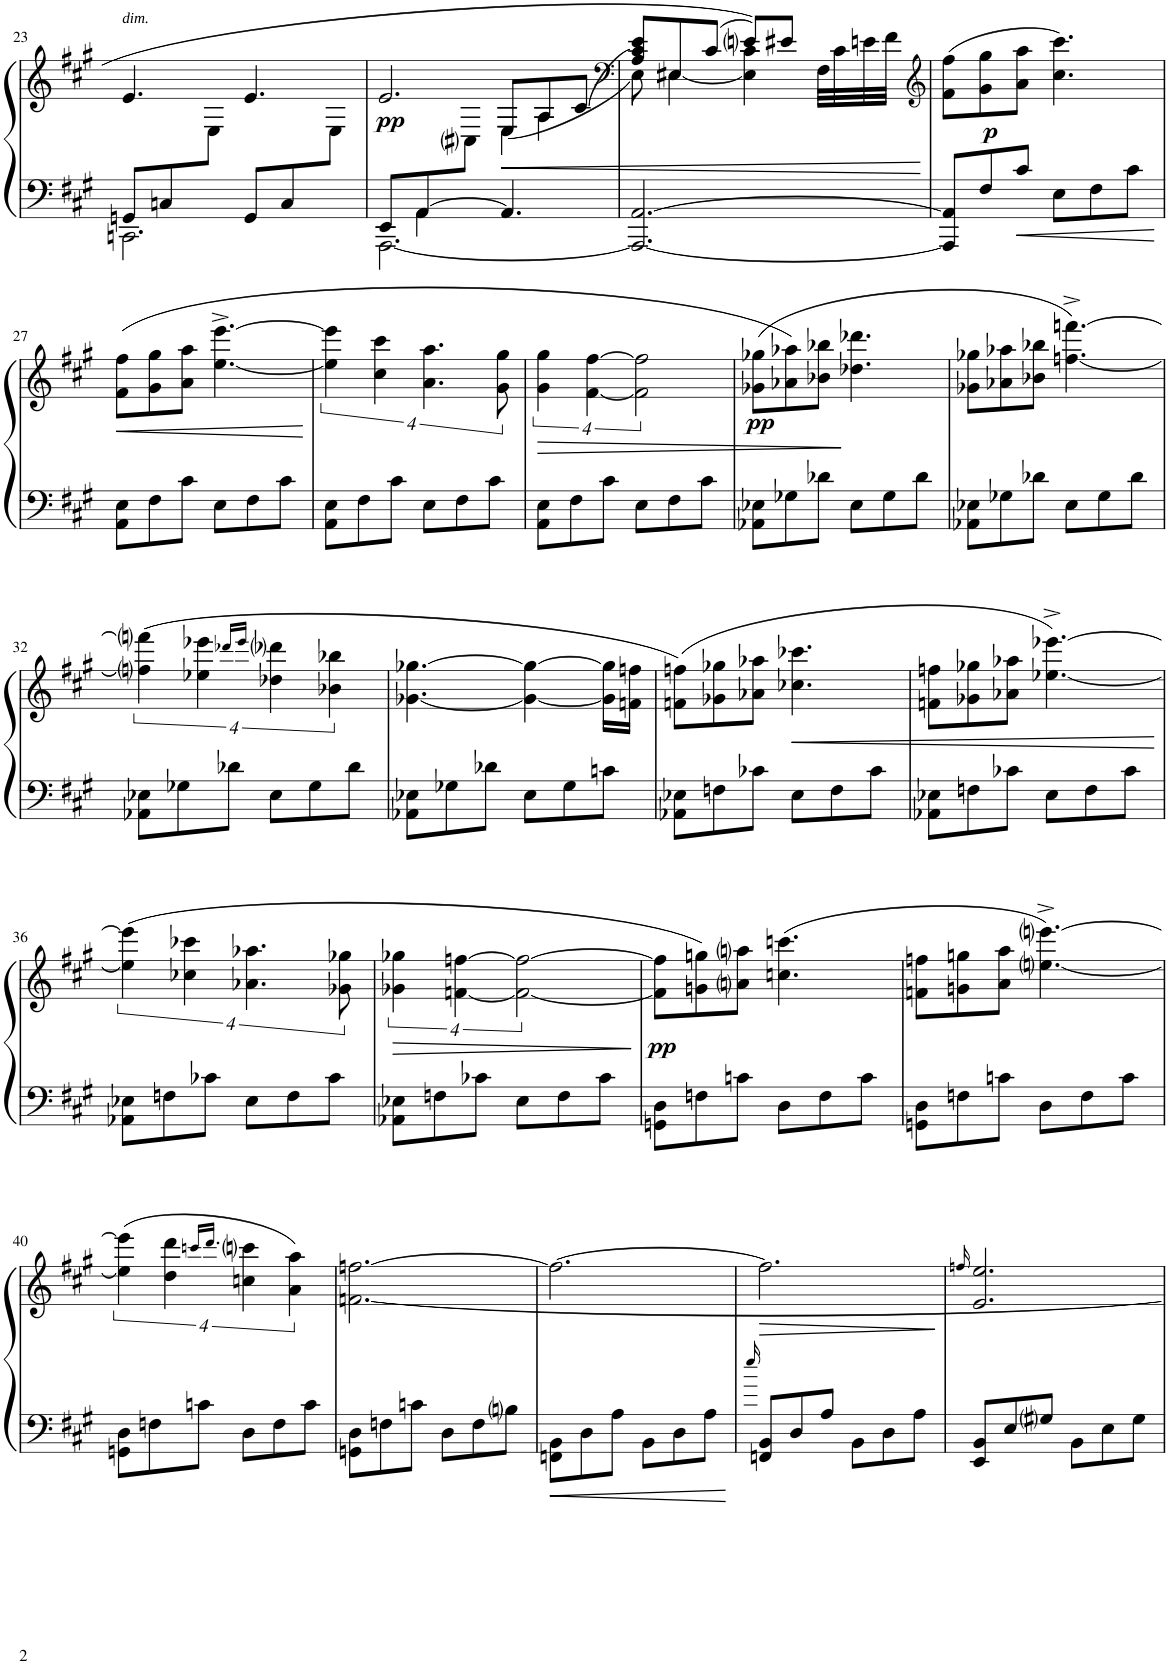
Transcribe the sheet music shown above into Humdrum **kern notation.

**kern	**kern	**dynam
*part1	*part1	*part1
*staff2	*staff1	*staff1/2
*I"Midi_1	*	*
!!LO:PB:g=z
*clefF4	*clefG2	*
*k[f#c#g#]	*k[f#c#g#]	*
*A:	*A:	*
*M6/8	*M6/8	*
=23	=23	=23
*^	*^	*
*	*^	*	*^	*
*	*	*	*	*	*^	*
!	!	!	!LO:TX:a:i:t=dim.	!	!	!	!
8GGn/L	2.CCn\	2ryy	4.e/	4ryy	2ryy	2ryy	.
8Cn/	.	.	.	.	.	.	.
8ryy	.	.	.	8E\J	.	.	.
8GG/L	.	.	4.e/	4ryy	.	.	.
8C/	.	4ryy	.	.	4ryy	4ryy	.
8ryy	.	.	.	8E\J	.	.	.
=24	=24	=24	=24	=24	=24	=24	=24
!	!	!	!	!	!	!	!LO:DY:b
8EE/L	[2.AAA\	8ryy	2.e/	4ryy	4ryy	4ryy	pp
[8AA/	.	4AA\	.	.	.	.	.
2ryy	.	.	.	8C#i\J	8ryy	4ryy	.
!	!	!	!	!	!	!	!LO:HP:b
.	.	4.AA/]	.	[4E\	8E/L	.	<
.	.	.	.	.	8A/	4A\	.
.	.	.	.	8ryy	[8c#/J	.	.
*v	*v	*v	*	*	*	*	*
=25	=25	=25	=25	=25	=25
*	*clefF4	*	*	*	*
*^	*	*	*	*	*
2.AAA/_ [2.AA/	2ryy	8A/ 8c#/] 8e/L	8E\]	2ryy	2ryy	.
.	.	8E#X/	[4E#\	.	.	.
.	.	(8c#/J	.	.	.	.
.	.	8eni/L)	4E#\] 4c#\	.	.	.
.	4ryy	8e#X/J	.	4ryy	4ryy	.
.	.	32F#\LLL	8ryy	.	.	.
.	.	32c#\	.	.	.	.
.	.	32en\	.	.	.	.
.	.	32f#\JJJ	.	.	.	.
*v	*v	*	*	*	*	*
*	*v	*v	*v	*v	*
.	.	[
=26	=26	=26
*	*clefG2	*
*^	*^	*
*	*	*	*^	*
*	*	*	*	*^	*
8AAA/] 8AA/]L	2ryy	(8f#\ 8ff#\L	2ryy	2ryy	2ryy	.
!	!	!	!	!	!	!LO:DY:b
8F#/	.	8g#\ 8gg#\	.	.	.	p
8c#/J	.	8a\ 8aa\J	.	.	.	.
8E\L	.	4.cc#\ 4.ccc#\)	.	.	.	.
8F#\	4ryy	.	4ryy	4ryy	4ryy	.
8c#\J	.	.	.	.	.	.
*v	*v	*	*	*	*	*
*	*v	*v	*v	*v	*
!!LO:LB:g=z
=27	=27	=27
!	!	!LO:HP:b
8AA\ 8E\L	(8f#\ 8ff#\L	<
8F#\	8g#\ 8gg#\	.
8c#\J	8a\ 8aa\J	.
8E\L	[4.ee\^ [4.eee\^	.
8F#\	.	.
8c#\J	.	.
.	.	[
=28	=28	=28
8AA\ 8E\L	16%3ee\] 16%3eee\]	.
8F#\	.	.
.	16%3cc#\ 16%3ccc#\	.
8c#\J	.	.
8E\L	16%3.a\ 16%3.aa\	.
8F#\	.	.
8c#\J	.	.
.	32%3g#\ 32%3gg#\	.
=29	=29	=29
!	!	!LO:HP:b
8AA\ 8E\L	16%3g#\ 16%3gg#\	>
8F#\	.	.
.	[16%3f#\ [16%3ff#\	.
8c#\J	.	.
8E\L	8%3f#\] 8%3ff#\]	.
8F#\	.	.
8c#\J	.	.
=30	=30	=30
!	!	!LO:DY:b
8AA-X\ 8E-X\L	(8g-X\ 8gg-X\L	pp
8G-X\	8a-X\ 8aa-X\)	.
8d-X\J	8b-X\ 8bb-X\J	.
8E-\L	4.dd-X\ 4.ddd-X\	]
8G-\	.	.
8d-\J	.	.
=31	=31	=31
8AA-X\ 8E-X\L	8g-X\ 8gg-X\L	.
8G-X\	8a-X\ 8aa-X\	.
8d-X\J	8b-X\ 8bb-X\J	.
8E-\L	[4.ffn\^ [4.fffn\^)	.
8G-\	.	.
8d-\J	.	.
!!LO:LB:g=z
=32	=32	=32
8AA-X\ 8E-X\L	(16%3ffni\] 16%3fffni\]	.
8G-X\	.	.
.	16%3ee-X\ 16%3eee-X\	.
8d-X\J	.	.
.	16qddd-X/LL	.
.	16qeee-/JJ	.
8E-\L	16%3dd-X\ 16%3ddd-i\	.
8G-\	.	.
.	16%3b-X\ 16%3bb-X\	.
8d-\J	.	.
=33	=33	=33
8AA-X\ 8E-X\L	[4.g-X\ [4.gg-X\	.
8G-X\	.	.
8d-X\J	.	.
8E-\L	4g-\_ 4gg-\_	.
8G-\	.	.
8cn\J	16g-\] 16gg-\]LL	.
.	16fn\ 16ffn\JJ	.
=34	=34	=34
8AA-X\ 8E-X\L	(8fn\ 8ffn\L)	.
8Fn\	8g-X\ 8gg-X\	.
8c-X\J	8a-X\ 8aa-X\J	.
!	!	!LO:HP:b
8E-\L	4.cc-X\ 4.ccc-X\	<
8F\	.	.
8c-\J	.	.
=35	=35	=35
8AA-X\ 8E-X\L	8fn\ 8ffn\L	.
8Fn\	8g-X\ 8gg-X\	.
8c-X\J	8a-X\ 8aa-X\J	.
8E-\L	[4.ee-X\^ [4.eee-X\^)	.
8F\	.	.
8c-\J	.	.
.	.	[
!!LO:LB:g=z
=36	=36	=36
8AA-X\ 8E-X\L	(16%3ee-\] 16%3eee-\]	.
8Fn\	.	.
.	16%3cc-X\ 16%3ccc-X\	.
8c-X\J	.	.
8E-\L	16%3.a-X\ 16%3.aa-X\	.
8F\	.	.
8c-\J	.	.
.	32%3g-X\ 32%3gg-X\	.
=37	=37	=37
!	!	!LO:HP:b
8AA-X\ 8E-X\L	16%3g-X\ 16%3gg-X\	>
8Fn\	.	.
.	[16%3fn\ [16%3ffn\	.
8c-X\J	.	.
8E-\L	8%3f\_ 8%3ff\_	.
8F\	.	.
8c-\J	.	.
.	.	]
=38	=38	=38
!	!	!LO:DY:b
8GGn\ 8D\L	8f\] 8ff\]L	pp
8Fn\	8gn\ 8ggn\)	.
8cn\J	8ani\ 8aani\J	.
8D\L	(4.ccn\ 4.cccn\	.
8F\	.	.
8c\J	.	.
=39	=39	=39
8GGn\ 8D\L	8fn\ 8ffn\L	.
8Fn\	8gn\ 8ggn\	.
8cn\J	8a\ 8aa\J	.
8D\L	[4.eeni\^ [4.eeeni\^)	.
8F\	.	.
8c\J	.	.
!!LO:LB:g=z
=40	=40	=40
8GGn\ 8D\L	(16%3ee\] 16%3eee\]	.
8Fn\	.	.
.	16%3dd\ 16%3ddd\	.
8cn\J	.	.
.	16qcccn/LL	.
.	16qddd/JJ	.
8D\L	16%3ccn\ 16%3cccni\	.
8F\	.	.
.	16%3a\ 16%3aa\)	.
8c\J	.	.
=41	=41	=41
8GGn\ 8D\L	[2.fn\ [2.ffn\	.
8Fn\	.	.
8cn\J	.	.
8D\L	.	.
8F\	.	.
8Bni\J	.	.
=42	=42	=42
8FFn\ 8BB\L	2.ff\_	.
8D\	.	.
8A\J	.	.
8BB\L	.	.
8D\	.	.
8A\J	.	.
=43	=43	=43
16qee/	.	.
!	!	!LO:HP:b
8FFn/ 8BB/L	2.ff\]	>
8D/	.	.
8A/J	.	.
8BB\L	.	.
8D\	.	.
8A\J	.	.
.	.	]
=44	=44	=44
.	16qffn/	.
8EE/ 8BB/L	2.e/ 2.ee/	.
8E/	.	.
8G#i/J	.	.
8BB\L	.	.
8E\	.	.
8G#\J	.	.
=	=	=
*-	*-	*-
